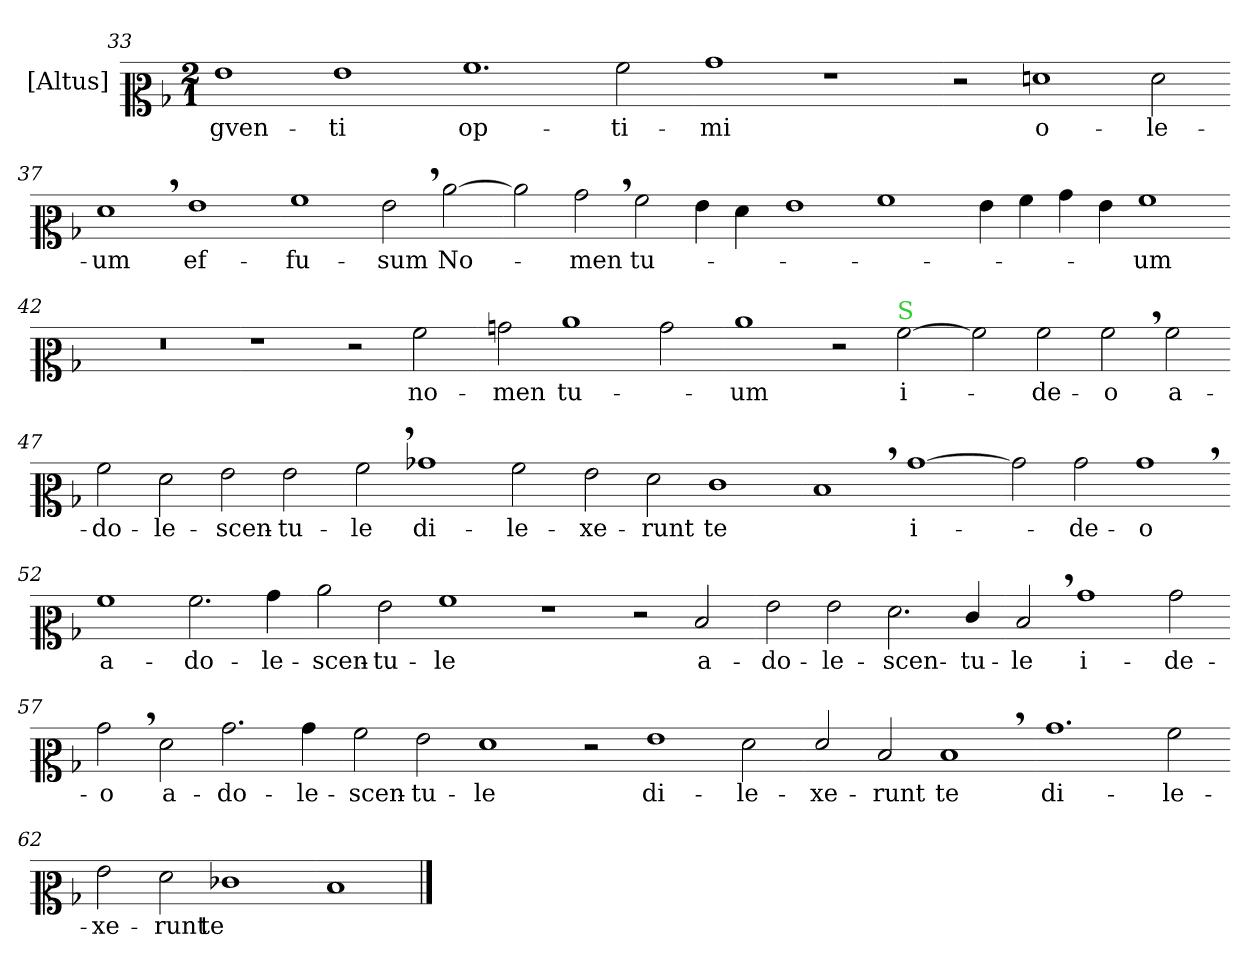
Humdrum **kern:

**kern	**text
*part1	*part1
*staff1	*staff1
*I"[Altus]	*
*clefC2	*
*k[b-]	*
*M2/1	*
=33	=33
1g	-gven-
1g	-ti
=34-	=34-
1.a	op-
2a\	-ti-
=35-	=35-
1b-	-mi
1r	.
=36-	=36-
2r	.
1fn	o-
2f\	-le-
=37-	=37-
1f,<	-um
1g	ef-
=38-	=38-
1a	-fu-
2g,<\	-sum
[2cc\	No-
=39-	=39-
2cc\]	.
2b-,<\	-men
2a\	tu-
4g\	.
4f\	.
=40-	=40-
1g	.
1a	.
=41-	=41-
4g\	.
4a\	.
4b-\	.
4g\	.
1a	-um
=42-	=42-
0r	.
=43-	=43-
1r	.
2r	.
2a\	no-
=44-	=44-
2bn\	-men
1cc	tu-
2b\	.
=45-	=45-
1cc	-um
2r	.
!LO:TX:a:color=limegreen:t=S	!
[2a\	i-
=46-	=46-
2a\]	.
2a\	-de-
2a,<\	-o
2a\	a-
=47-	=47-
2a\	-do-
2f\	-le-
2g\	-scen-
2g\	-tu-
=48-	=48-
2a,<\	-le
1b-X	di-
2a\	-le-
=49-	=49-
2g\	-xe-
2f\	-runt
1e	te
=50-	=50-
1d,<	.
[1b-	i-
=51-	=51-
2b-]	.
2b-\	-de-
1b-,<	-o
=52-	=52-
1a	a-
2.a\	-do-
4b-\	-le-
=53-	=53-
2cc\	-scen-
2g\	-tu-
1a	-le
=54-	=54-
1r	.
2r	.
2d/	a-
=55-	=55-
2g\	-do-
2g\	-le-
2.f\	-scen-
4e/	-tu-
=56-	=56-
2d,</	-le
1b-	i-
2b-\	-de-
=57-	=57-
2b-,<\	-o
2f\	a-
2.b-\	-do-
4b-\	-le-
=58-	=58-
2a\	-scen-
2g\	-tu-
1f	-le
=59-	=59-
2r	.
1g	di-
2f\	-le-
=60-	=60-
2f/	-xe-
2d/	-runt
1d,<	te
=61-	=61-
1.b-	di-
2a\	-le-
=62-	=62-
2g\	-xe-
2f\	-runt
1e-X	te
=63-	=63-
1d	.
==	==
*-	*-
